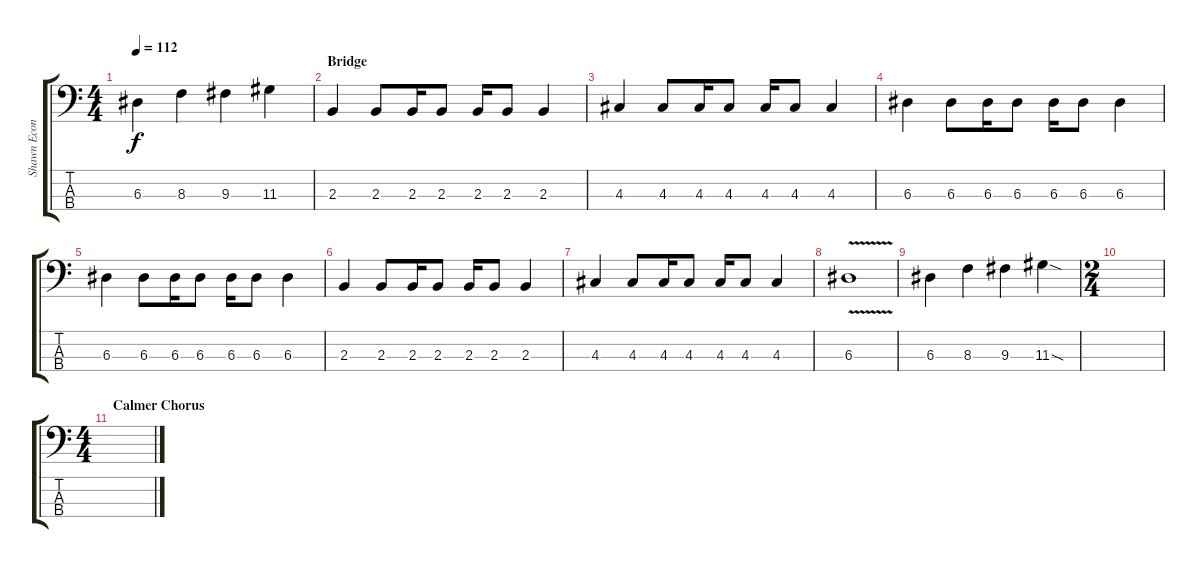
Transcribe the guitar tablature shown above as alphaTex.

\track ("Shawn Economaki " "Shawn Econ") {instrument electricbasspick}
\staff {score tabs}
\tuning (G2 D2 A1 E1) {hide}
\ts (4 4)
\tempo 112
\clef f4
\ks c
6.3.4{dy f volume 14} 8.3.4 9.3.4 11.3.4 |
\section ("" "Bridge")
2.3.4 2.3.8 2.3.16 2.3.8 2.3.16 2.3.8 2.3.4 |
4.3.4 4.3.8 4.3.16 4.3.8 4.3.16 4.3.8 4.3.4 |
6.3.4 6.3.8 6.3.16 6.3.8 6.3.16 6.3.8 6.3.4 |
6.3.4 6.3.8 6.3.16 6.3.8 6.3.16 6.3.8 6.3.4 |
2.3.4 2.3.8 2.3.16 2.3.8 2.3.16 2.3.8 2.3.4 |
4.3.4 4.3.8 4.3.16 4.3.8 4.3.16 4.3.8 4.3.4 |
6.3{v}.1 |
6.3.4 8.3.4 9.3.4 11.3{sod}.4 |
\ts (2 4)
|
\ts (4 4)
\section ("" "Calmer Chorus")
